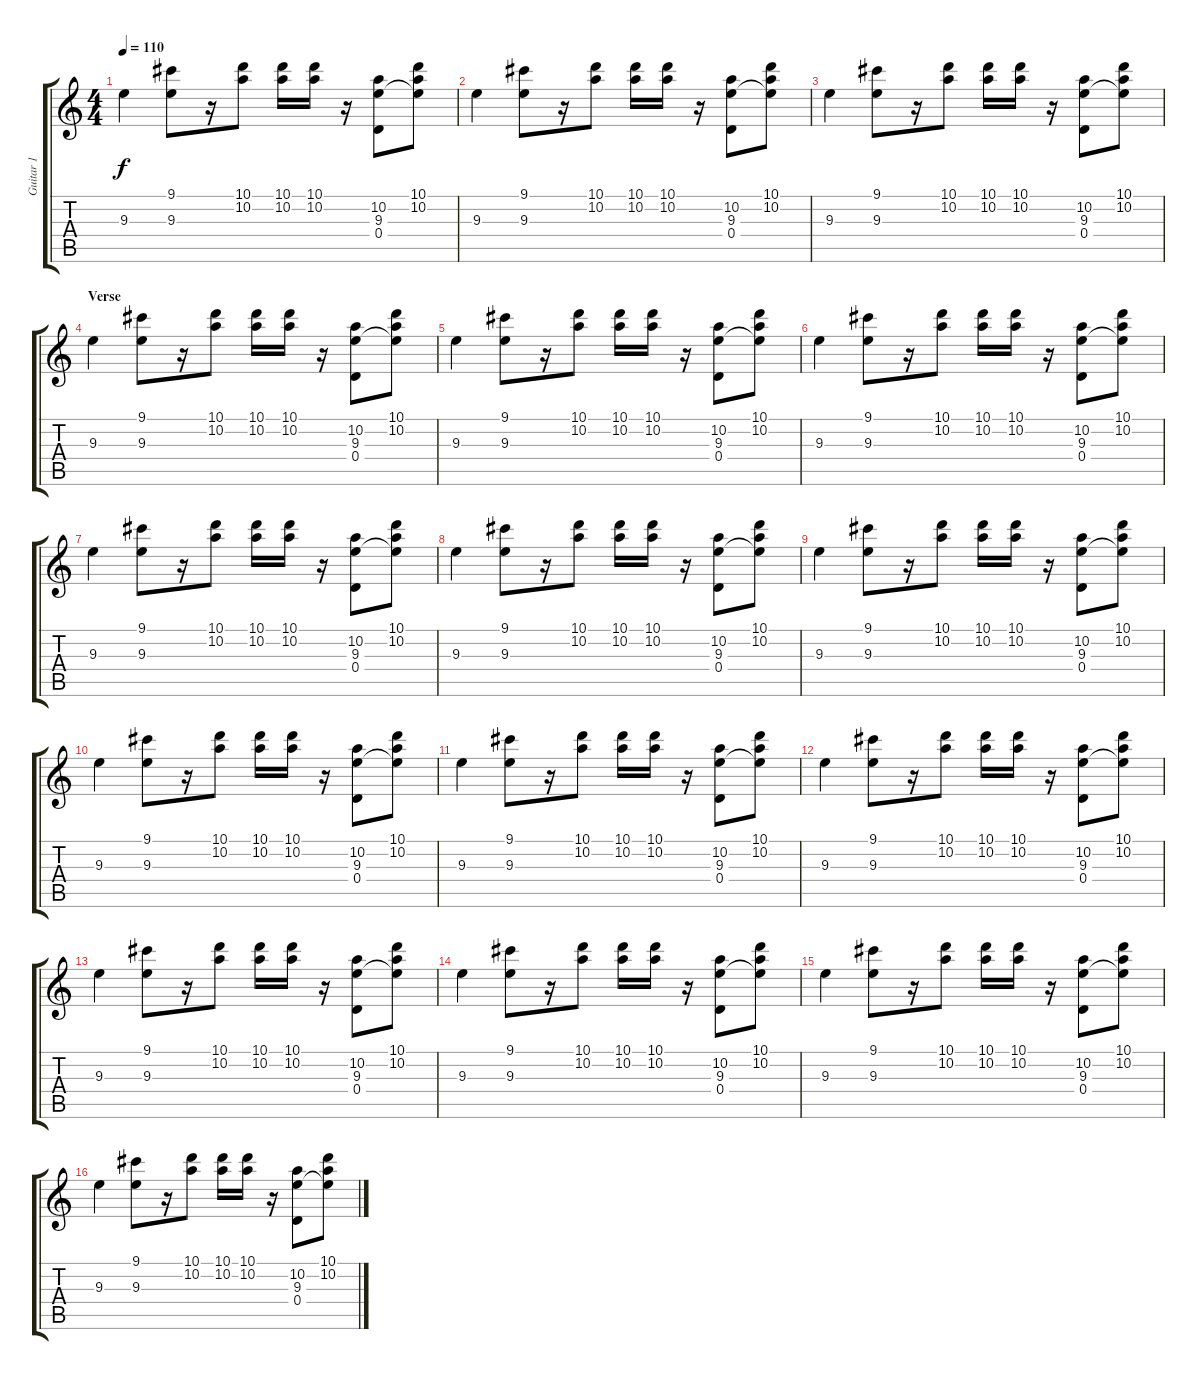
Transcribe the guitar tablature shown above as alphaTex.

\track ("Guitar 1" "Guitar 1") {instrument electricguitarmuted}
\staff {score tabs}
\tuning (E4 B3 G3 D3 A2 E2) {hide}
\ts (4 4)
\tempo 110
\clef g2
\ks c
9.3.4{dy f} (9.1 9.3).8 r.16 (10.1 10.2).8 (10.1 10.2).16 (10.1 10.2).16 r.16 (10.2 9.3 0.4).8 (10.1 10.2 9.3{t}).8 |
9.3.4 (9.1 9.3).8 r.16 (10.1 10.2).8 (10.1 10.2).16 (10.1 10.2).16 r.16 (10.2 9.3 0.4).8 (10.1 10.2 9.3{t}).8 |
9.3.4 (9.1 9.3).8 r.16 (10.1 10.2).8 (10.1 10.2).16 (10.1 10.2).16 r.16 (10.2 9.3 0.4).8 (10.1 10.2 9.3{t}).8 |
\section ("" "Verse")
9.3.4 (9.1 9.3).8 r.16 (10.1 10.2).8 (10.1 10.2).16 (10.1 10.2).16 r.16 (10.2 9.3 0.4).8 (10.1 10.2 9.3{t}).8 |
9.3.4 (9.1 9.3).8 r.16 (10.1 10.2).8 (10.1 10.2).16 (10.1 10.2).16 r.16 (10.2 9.3 0.4).8 (10.1 10.2 9.3{t}).8 |
9.3.4 (9.1 9.3).8 r.16 (10.1 10.2).8 (10.1 10.2).16 (10.1 10.2).16 r.16 (10.2 9.3 0.4).8 (10.1 10.2 9.3{t}).8 |
9.3.4 (9.1 9.3).8 r.16 (10.1 10.2).8 (10.1 10.2).16 (10.1 10.2).16 r.16 (10.2 9.3 0.4).8 (10.1 10.2 9.3{t}).8 |
9.3.4 (9.1 9.3).8 r.16 (10.1 10.2).8 (10.1 10.2).16 (10.1 10.2).16 r.16 (10.2 9.3 0.4).8 (10.1 10.2 9.3{t}).8 |
9.3.4 (9.1 9.3).8 r.16 (10.1 10.2).8 (10.1 10.2).16 (10.1 10.2).16 r.16 (10.2 9.3 0.4).8 (10.1 10.2 9.3{t}).8 |
9.3.4 (9.1 9.3).8 r.16 (10.1 10.2).8 (10.1 10.2).16 (10.1 10.2).16 r.16 (10.2 9.3 0.4).8 (10.1 10.2 9.3{t}).8 |
9.3.4 (9.1 9.3).8 r.16 (10.1 10.2).8 (10.1 10.2).16 (10.1 10.2).16 r.16 (10.2 9.3 0.4).8 (10.1 10.2 9.3{t}).8 |
9.3.4 (9.1 9.3).8 r.16 (10.1 10.2).8 (10.1 10.2).16 (10.1 10.2).16 r.16 (10.2 9.3 0.4).8 (10.1 10.2 9.3{t}).8 |
9.3.4 (9.1 9.3).8 r.16 (10.1 10.2).8 (10.1 10.2).16 (10.1 10.2).16 r.16 (10.2 9.3 0.4).8 (10.1 10.2 9.3{t}).8 |
9.3.4 (9.1 9.3).8 r.16 (10.1 10.2).8 (10.1 10.2).16 (10.1 10.2).16 r.16 (10.2 9.3 0.4).8 (10.1 10.2 9.3{t}).8 |
9.3.4 (9.1 9.3).8 r.16 (10.1 10.2).8 (10.1 10.2).16 (10.1 10.2).16 r.16 (10.2 9.3 0.4).8 (10.1 10.2 9.3{t}).8 |
9.3.4 (9.1 9.3).8 r.16 (10.1 10.2).8 (10.1 10.2).16 (10.1 10.2).16 r.16 (10.2 9.3 0.4).8 (10.1 10.2 9.3{t}).8
